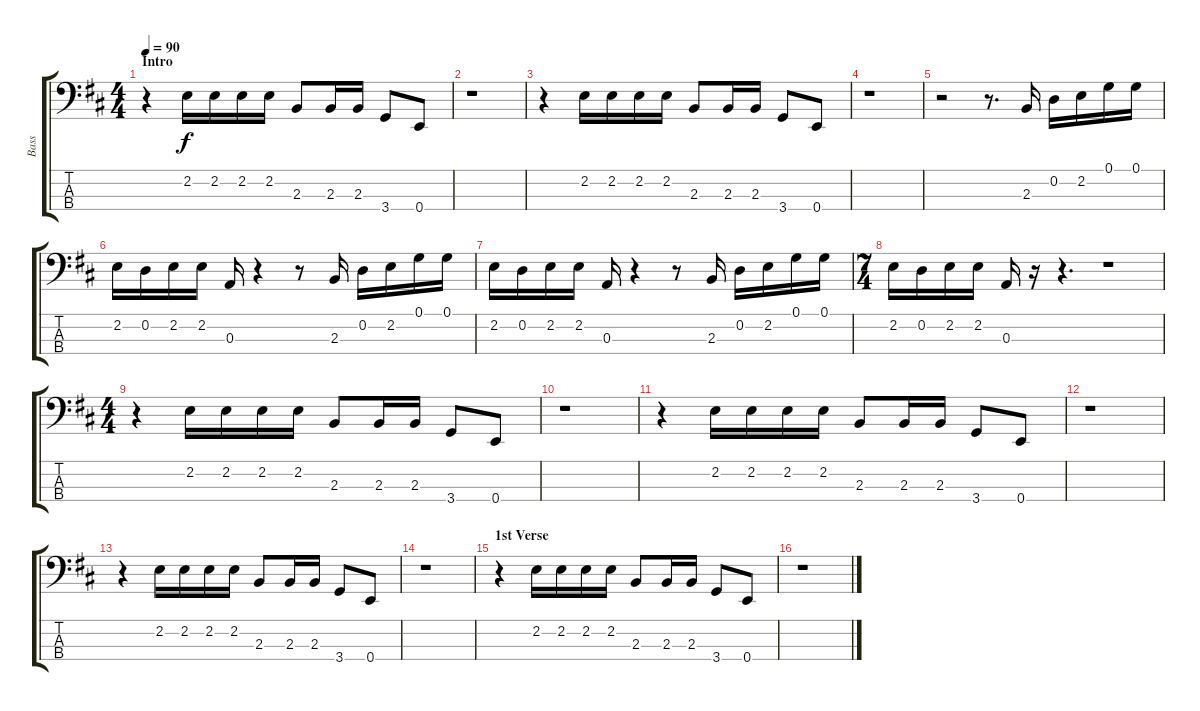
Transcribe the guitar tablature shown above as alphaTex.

\track ("Bass" "Bass") {instrument electricbassfinger}
\staff {score tabs}
\tuning (G2 D2 A1 E1) {hide}
\ts (4 4)
\section ("" "Intro")
\tempo 90
\clef f4
\ks bminor
r.4{dy f instrument electricbassfinger} 2.2.16 2.2.16 2.2.16 2.2.16 2.3.8 2.3.16 2.3.16 3.4.8 0.4.8 |
r.1 |
r.4 2.2.16 2.2.16 2.2.16 2.2.16 2.3.8 2.3.16 2.3.16 3.4.8 0.4.8 |
r.1 |
r.2 r.8{d} 2.3.16 0.2.16 2.2.16 0.1.16 0.1.16 |
2.2.16 0.2.16 2.2.16 2.2.16 0.3.16 r.4 r.8 2.3.16 0.2.16 2.2.16 0.1.16 0.1.16 |
2.2.16 0.2.16 2.2.16 2.2.16 0.3.16 r.4 r.8 2.3.16 0.2.16 2.2.16 0.1.16 0.1.16 |
\ts (7 4)
2.2.16 0.2.16 2.2.16 2.2.16 0.3.16 r.16 r.4{d} r.1 |
\ts (4 4)
r.4 2.2.16 2.2.16 2.2.16 2.2.16 2.3.8 2.3.16 2.3.16 3.4.8 0.4.8 |
r.1 |
r.4 2.2.16 2.2.16 2.2.16 2.2.16 2.3.8 2.3.16 2.3.16 3.4.8 0.4.8 |
r.1 |
r.4 2.2.16 2.2.16 2.2.16 2.2.16 2.3.8 2.3.16 2.3.16 3.4.8 0.4.8 |
r.1 |
\section ("" "1st Verse")
r.4 2.2.16 2.2.16 2.2.16 2.2.16 2.3.8 2.3.16 2.3.16 3.4.8 0.4.8 |
r.1
